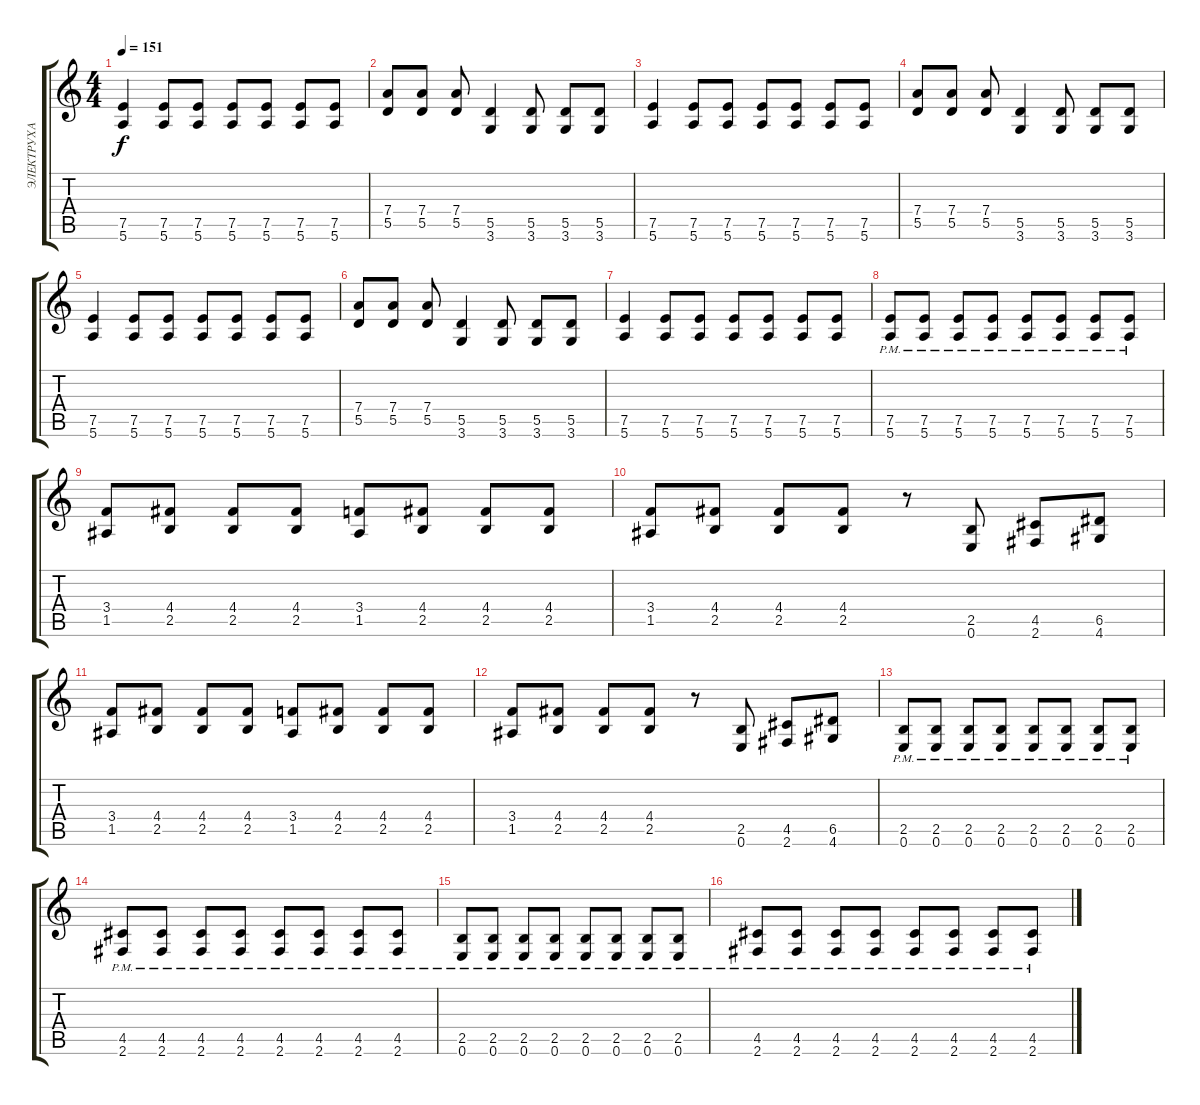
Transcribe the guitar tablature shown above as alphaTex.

\track ("ЭЛЕКТРУХА" "ЭЛЕКТРУХА") {instrument distortionguitar}
\staff {score tabs}
\tuning (E4 B3 G3 D3 A2 E2) {hide}
\ts (4 4)
\tempo 151
\clef g2
\ks c
(7.5 5.6).4{dy f} (7.5 5.6).8 (7.5 5.6).8 (7.5 5.6).8 (7.5 5.6).8 (7.5 5.6).8 (7.5 5.6).8 |
(7.4 5.5).8 (7.4 5.5).8 (7.4 5.5).8 (5.5 3.6).4 (5.5 3.6).8 (5.5 3.6).8 (5.5 3.6).8 |
(7.5 5.6).4 (7.5 5.6).8 (7.5 5.6).8 (7.5 5.6).8 (7.5 5.6).8 (7.5 5.6).8 (7.5 5.6).8 |
(7.4 5.5).8 (7.4 5.5).8 (7.4 5.5).8 (5.5 3.6).4 (5.5 3.6).8 (5.5 3.6).8 (5.5 3.6).8 |
(7.5 5.6).4 (7.5 5.6).8 (7.5 5.6).8 (7.5 5.6).8 (7.5 5.6).8 (7.5 5.6).8 (7.5 5.6).8 |
(7.4 5.5).8 (7.4 5.5).8 (7.4 5.5).8 (5.5 3.6).4 (5.5 3.6).8 (5.5 3.6).8 (5.5 3.6).8 |
(7.5 5.6).4 (7.5 5.6).8 (7.5 5.6).8 (7.5 5.6).8 (7.5 5.6).8 (7.5 5.6).8 (7.5 5.6).8 |
(7.5{pm} 5.6{pm}).8 (7.5{pm} 5.6{pm}).8 (7.5{pm} 5.6{pm}).8 (7.5{pm} 5.6{pm}).8 (7.5{pm} 5.6{pm}).8 (7.5{pm} 5.6{pm}).8 (7.5{pm} 5.6{pm}).8 (7.5{pm} 5.6{pm}).8 |
(3.4 1.5).8 (4.4 2.5).8 (4.4 2.5).8 (4.4 2.5).8 (3.4 1.5).8 (4.4 2.5).8 (4.4 2.5).8 (4.4 2.5).8 |
(3.4 1.5).8 (4.4 2.5).8 (4.4 2.5).8 (4.4 2.5).8 r.8 (2.5 0.6).8 (4.5 2.6).8 (6.5 4.6).8 |
(3.4 1.5).8 (4.4 2.5).8 (4.4 2.5).8 (4.4 2.5).8 (3.4 1.5).8 (4.4 2.5).8 (4.4 2.5).8 (4.4 2.5).8 |
(3.4 1.5).8 (4.4 2.5).8 (4.4 2.5).8 (4.4 2.5).8 r.8 (2.5 0.6).8 (4.5 2.6).8 (6.5 4.6).8 |
(2.5{pm} 0.6{pm}).8 (2.5{pm} 0.6{pm}).8 (2.5{pm} 0.6{pm}).8 (2.5{pm} 0.6{pm}).8 (2.5{pm} 0.6{pm}).8 (2.5{pm} 0.6{pm}).8 (2.5{pm} 0.6{pm}).8 (2.5{pm} 0.6{pm}).8 |
(4.5{pm} 2.6{pm}).8 (4.5{pm} 2.6{pm}).8 (4.5{pm} 2.6{pm}).8 (4.5{pm} 2.6{pm}).8 (4.5{pm} 2.6{pm}).8 (4.5{pm} 2.6{pm}).8 (4.5{pm} 2.6{pm}).8 (4.5{pm} 2.6{pm}).8 |
(2.5{pm} 0.6{pm}).8 (2.5{pm} 0.6{pm}).8 (2.5{pm} 0.6{pm}).8 (2.5{pm} 0.6{pm}).8 (2.5{pm} 0.6{pm}).8 (2.5{pm} 0.6{pm}).8 (2.5{pm} 0.6{pm}).8 (2.5{pm} 0.6{pm}).8 |
(4.5{pm} 2.6{pm}).8 (4.5{pm} 2.6{pm}).8 (4.5{pm} 2.6{pm}).8 (4.5{pm} 2.6{pm}).8 (4.5{pm} 2.6{pm}).8 (4.5{pm} 2.6{pm}).8 (4.5{pm} 2.6{pm}).8 (4.5{pm} 2.6{pm}).8
